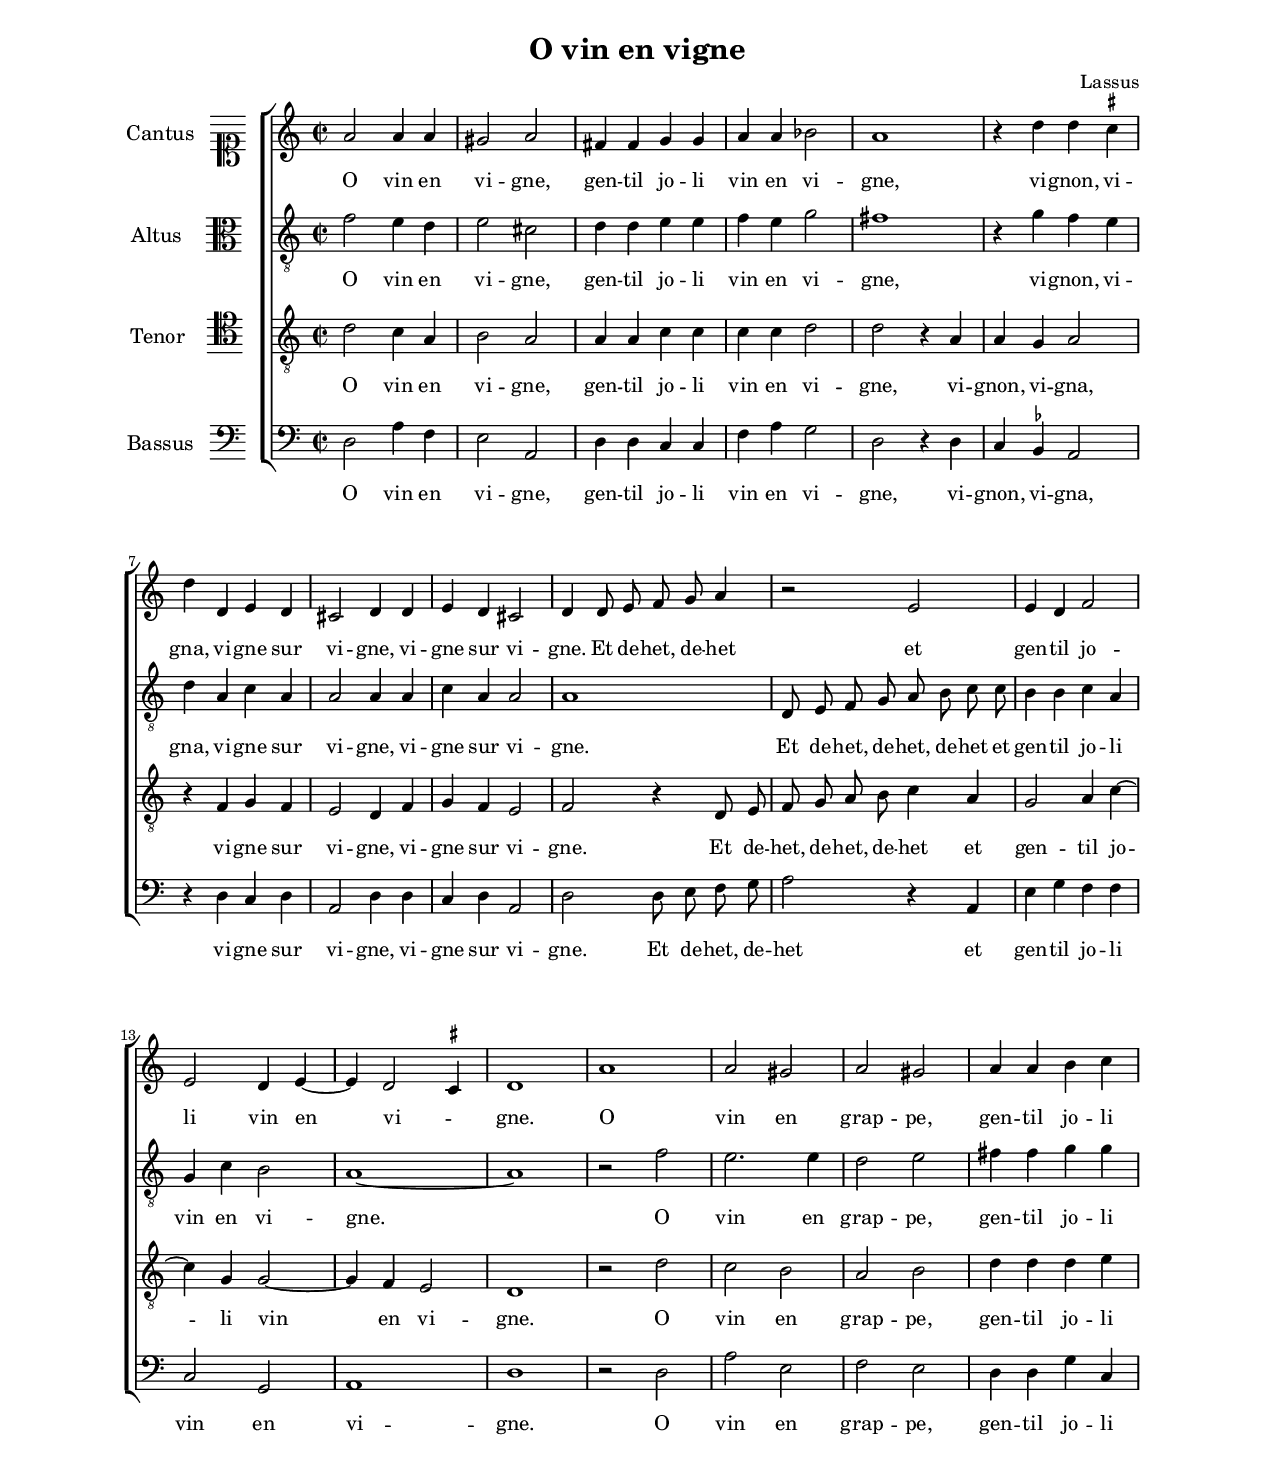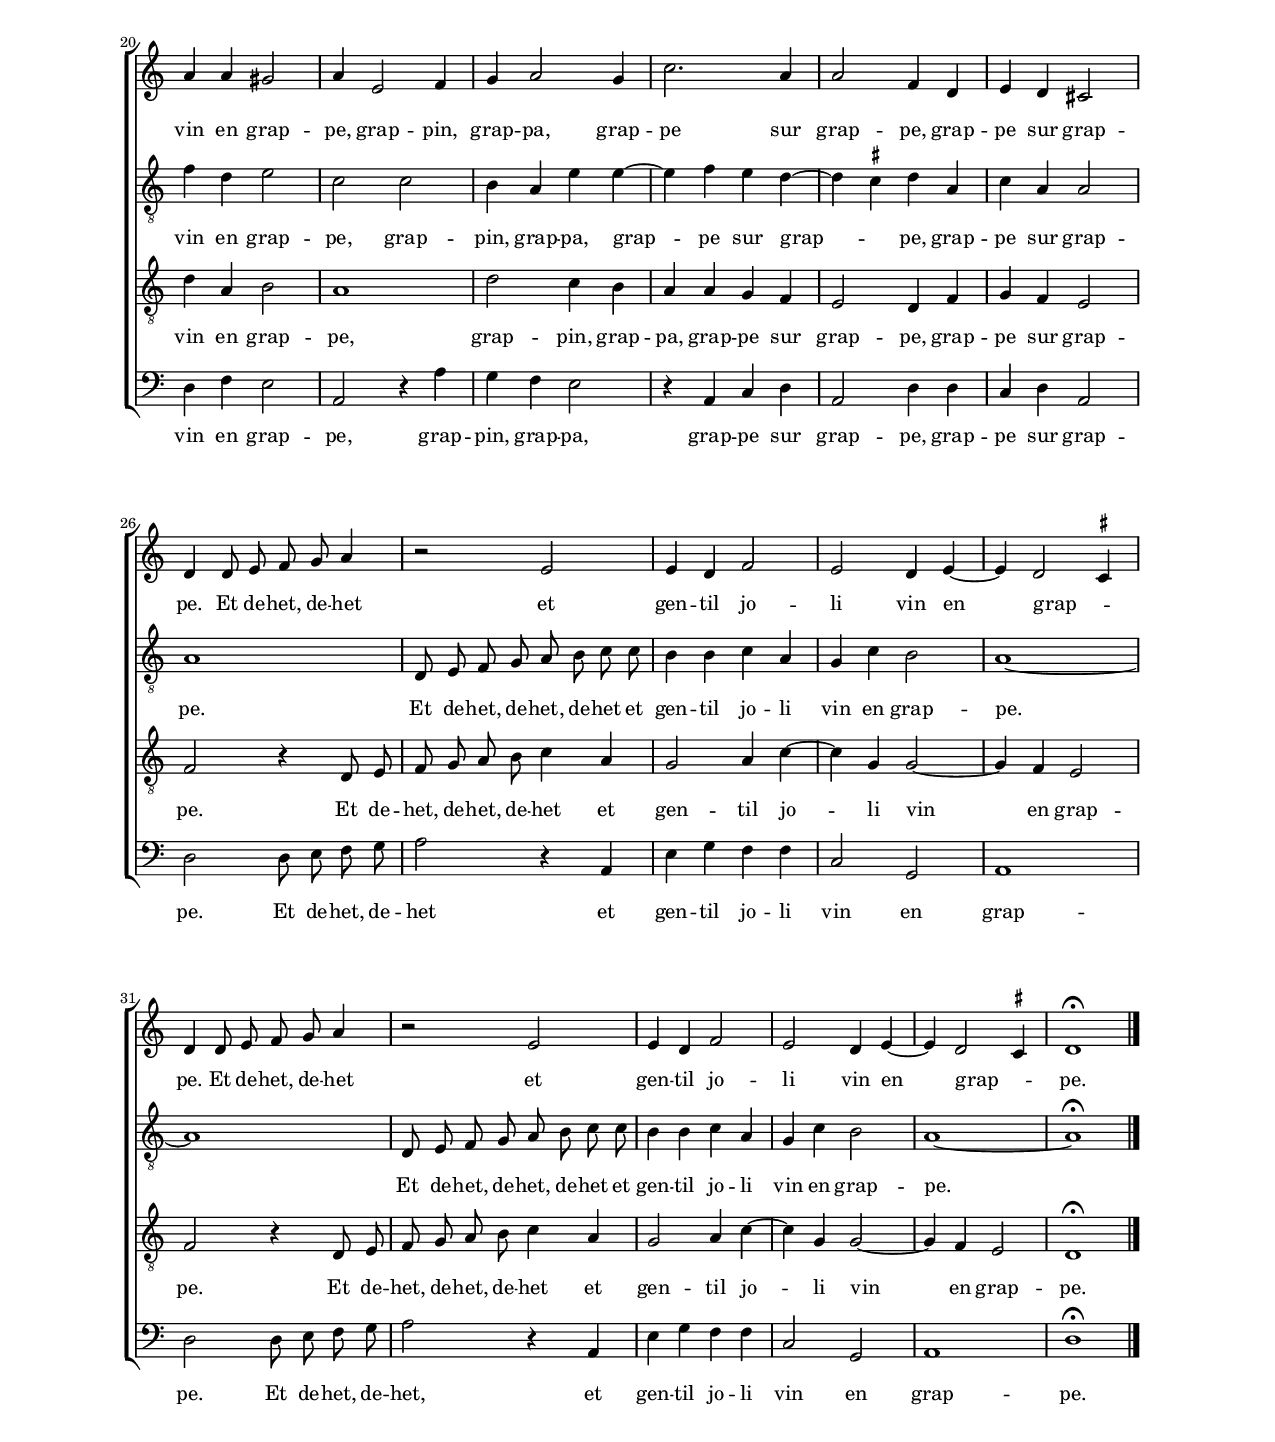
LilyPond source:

\header
{
  title="O vin en vigne"
  composer="Lassus"
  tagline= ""
}

\version "2.18.2"
\include "deutsch.ly"
#(set-global-staff-size 16)
#(set-default-paper-size "letter")
#(ly:set-option 'point-and-click #f)

	
global = {
	\key c \major
	\time 2/2
	}

	ficta = { \once \set suggestAccidentals = ##t }
	
	forget = #(define-music-function (parser location music) (ly:music?) #{
		\accidentalStyle forget
		$music
		\accidentalStyle default
		#})
	
	m = \melisma
	me = \melismaEnd


\paper
	{
	top-margin = 2 \cm
	bottom-margin = 2 \cm
	left-margin = 2.3 \cm
	right-margin = 2.3 \cm
	ragged-bottom = ##f
	ragged-last-bottom = ##t
	print-page-number = ##f
	system-system-spacing = #'((basic-distance . 18) (minimum-distance . 13) (padding . 8) (strechability . 150))
	systems-per-page = 3
%	min-systems-per-page = 3
%	oddHeaderMarkup = \markup { \fill-line { \null \null \column \right-align { \fontsize #1 \fromproperty #'page:page-number-string \null } } }
%	evenHeaderMarkup = \markup { \column \right-align { \fontsize #1 \fromproperty #'page:page-number-string \null } }
	}


incipitcantus = \markup { \score {
	{
	\set Staff.instrumentName = \markup { \fontsize #1 "Cantus" }
	\key c \major
	\clef soprano
	s4 \bar ""
	}
	\layout  {
	raggedright = ##t
	indent = 1.6 \cm
	line-width = 2.2\cm
	\context { \Staff \remove Time_signature_engraver }
	\override Staff.Clef.Y-extent = #'(0 . 0)
	}} \hspace #1 }
	
      
incipitaltus = \markup { \score {
	{
	\set Staff.instrumentName = \markup { \fontsize #1 "Altus" }
	\key c \major
	\clef alto
	s4 \bar ""
	}
	\layout  {
	raggedright = ##t
	indent = 1.6 \cm
	line-width = 2.2\cm
	\context { \Staff \remove Time_signature_engraver }
	\override Staff.Clef.Y-extent = #'(0 . 0)
	}} \hspace #1 }


incipittenor = \markup { \score {
	{
	\set Staff.instrumentName = \markup { \fontsize #1 "Tenor" }
	\key c \major
	\clef tenor
	s4 \bar ""
	}
	\layout  {
	raggedright = ##t
	indent = 1.6 \cm
	line-width = 2.2\cm
	\context { \Staff \remove Time_signature_engraver }
	\override Staff.Clef.Y-extent = #'(0 . 0)
	}} \hspace #1 }


incipitbassus = \markup { \score {
	{
	\set Staff.instrumentName = \markup { \fontsize #1 "Bassus" }
	\key c \major
	\clef bass
	s4 \bar ""
	}
	\layout  {
	raggedright = ##t
	indent = 1.6 \cm
	line-width = 2.2\cm
	\context { \Staff \remove Time_signature_engraver }
	\override Staff.Clef.Y-extent = #'(0 . 0)
	}} \hspace #1 }


cantus =  \relative c''
	{
	\autoBeamOff
	a2 a4 a
	gis2 a
	fis4 fis g g
	a4 a b2
%5
	a1 |
	r4 d d \ficta cis
	d4 d, e d
	cis2 d4 d
	e4 d cis2
%10
	d4 d8 e f g a4 |
	r2 e
	e4 d f2
	e2 d4 e~
	e4 d2 \ficta cis4
%15
	d1 |
	a'1
	a2 gis
	a2 gis
	a4 a h c
%20
	a4 a gis2 |
	a4 e2 f4
	g4 a2 g4
	c2. a4
	a2 f4 d
%25
	e4 d cis2 |
	d4 d8 e f g a4
	r2 e
	e4 d f2
	e2 d4 e~
%30
	e4 d2 \ficta cis4 |
	d4 d8 e f g a4
	r2 e
	e4 d f2
	e2 d4 e~
%35
	e4 d2 \ficta cis4 |
	d1\fermata \bar "|." |
	}


altus =  \relative c'
        {
	\autoBeamOff
	f2 e4 d
	e2 cis
	d4 d e e
	f4 e g2
%5
	fis1 |
	r4 g f e
	d4 a c a
	a2 a4 a
	c4 a a2
%10
	a1 |
	d,8 e f g a h c c
	h4 h c a
	g4 c h2
	a1~
%15
	a1 |
	r2 f'
	e2. e4
	d2 e
	fis4 fis g g
%20
	f4 d e2 |
	c2 c
	h4 a e' e~
	e4 f e d~
	d4 \ficta cis d a
%25
	c4 a a2 |
	a1
	d,8 e f g a h c c
	h4 h c a
	g4 c h2
%30
	a1~ |
	a1
	d,8 e f g a h c c
	h4 h c a
	g4 c h2
%35
	a1~
	a1\fermata |
	}


tenor =  \relative c'
	{
	\autoBeamOff
	d2 c4 a
	h2 a
	a4 a c c
	c4 c d2
%5
	d2 r4 a |
	a4 g a2
	r4 f g f
	e2 d4 f
	g4 f e2
%10
	f2 r4 d8 e
	f8 g a h c4 a
	g2 a4 c~
	c4 g g2~
	g4 f e2
%15
	d1 |
	r2 d'
	c2 h
	a2 h
	d4 d d e
%20
	d4 a h2 |
	a1
	d2 c4 h
	a4 a g f
	e2 d4 f
%25
	g4 f e2 |
	f2 r4 d8 e
	f8 g a h c4 a
	g2 a4 c~
	c4 g g2~
%30
	g4 f e2 |
	f2 r4 d8 e
	f8 g a h c4 a
	g2 a4 c~
	c4 g g2~
%35
	g4 f e2 |
	d1\fermata |
	}


bassus  =  \relative c
	{
	\autoBeamOff
	d2 a'4 f
	e2 a,
	d4 d c c
	f4 a g2
%5
	d2 r4 d |
	c4 \ficta b a2
	r4 d c d
	a2 d4 d
	c4 d a2
%10
	d2 d8 e f g |
	a2 r4 a,
	e' g f f
	c2 g
	a1
%15
	d1 |
	r2 d
	a'2 e
	f2 e
	d4 d g c,
%20
	d4 f e2 |
	a,2 r4 a'
	g4 f e2
	r4 a, c d
	a2 d4 d
%25
	c4 d a2 |
	d2 d8 e f g
	a2 r4 a,
	e'4 g f f
	c2 g
%30
	a1 |
	d2 d8 e f g
	a2 r4 a,
	e'4 g f f
	c2 g
%35
	a1
	d1\fermata |
	}

lyricscantus = \lyricmode {
	O vin en vi -- gne, gen -- til jo -- li vin en vi -- gne,
	vi -- gnon, vi -- gna, vi -- gne sur vi -- gne,
	vi -- gne sur vi -- gne.
	Et de -- het, de -- het
	et gen -- til jo -- li vin en vi -- _ gne.
	O vin en grap -- pe, gen -- til jo -- li vin en grap -- pe,
	grap -- pin, grap -- pa, grap -- pe sur grap -- pe,
	grap -- pe sur grap -- pe.
	Et de -- het, de -- het
	et gen -- til jo -- li vin en grap -- _ pe.
	Et de -- het, de -- het
	et gen -- til jo -- li vin en grap -- _ pe.
	}


lyricsaltus = \lyricmode {
	O vin en vi -- gne, gen -- til jo -- li vin en vi -- gne,
	vi -- gnon, vi -- gna, vi -- gne sur vi -- gne,
	vi -- gne sur vi -- gne.
	Et de -- het, de -- het, de -- het
	et gen -- til jo -- li vin en vi -- gne.
	O vin en grap -- pe, gen -- til jo -- li vin en grap -- pe,
	grap -- pin, grap -- pa, grap -- pe sur grap -- _ pe,
	grap -- pe sur grap -- pe.
	Et de -- het, de -- het, de -- het
	et gen -- til jo -- li vin en grap -- pe.
	Et de -- het, de -- het, de -- het
	et gen -- til jo -- li vin en grap -- pe.
	}


lyricstenor = \lyricmode {
	O vin en vi -- gne, gen -- til jo -- li vin en vi -- gne,
	vi -- gnon, vi -- gna, vi -- gne sur vi -- gne,
	vi -- gne sur vi -- gne.
	Et de -- het, de -- het, de -- het
	et gen -- til jo -- li vin en vi -- gne.
	O vin en grap -- pe, gen -- til jo -- li vin en grap -- pe,
	grap -- pin, grap -- pa, grap -- pe sur grap -- pe,
	grap -- pe sur grap -- pe.
	Et de -- het, de -- het, de -- het
	et gen -- til jo -- li vin en grap -- pe.
	Et de -- het, de -- het, de -- het
	et gen -- til jo -- li vin en grap -- pe.
	}


lyricsbassus = \lyricmode {
	O vin en vi -- gne, gen -- til jo -- li vin en vi -- gne,
	vi -- gnon, vi -- gna, vi -- gne sur vi -- gne,
	vi -- gne sur vi -- gne.
	Et de -- het, de -- het
	et gen -- til jo -- li vin en vi -- gne.
	O vin en grap -- pe, gen -- til jo -- li vin en grap -- pe,
	grap -- pin, grap -- pa, grap -- pe sur grap -- pe,
	grap -- pe sur grap -- pe.
	Et de -- het, de -- het
	et gen -- til jo -- li vin en grap -- pe.
	Et de -- het, de -- het,
	et gen -- til jo -- li vin en grap -- pe.
	}


\score
{  
  % \transpose {
	\new ChoirStaff \with { \override StaffGrouper.staff-staff-spacing.basic-distance = #13 }
	<<

	\new Staff << \global
	\new Voice="v1" {
		\set Staff.instrumentName=\incipitcantus
		\set Staff.midiInstrument = "reed organ"
		\clef "violin"
		\cantus }
	\new Lyrics \lyricsto "v1" {\lyricscantus }
	>>


	\new Staff << \global
	\new Voice="v2" {
		\set Staff.instrumentName=\incipitaltus
		\set Staff.midiInstrument = "reed organ"
		\clef "G_8" 
		\altus}
	\new Lyrics \lyricsto "v2" {\lyricsaltus }
	>>


	\new Staff << \global
	\new Voice="v3" {
		\set Staff.instrumentName=\incipittenor
		\set Staff.midiInstrument = "reed organ"
		\clef "G_8"
		\tenor }
	\new Lyrics \lyricsto "v3" {\lyricstenor }
	>>


	\new Staff << \global
	\new Voice="v4" {
		\set Staff.instrumentName=\incipitbassus
		\set Staff.midiInstrument = "reed organ"
		\clef "bass" 
		\bassus }
	\new Lyrics \lyricsto "v4" {\lyricsbassus}
	>>

	>>
	% } % transpose

	\layout
	{
	indent = 2.3 \cm
	\context { \Lyrics \override VerticalAxisGroup.nonstaff-relatedstaff-spacing.padding = #2 }
	\context { \Staff \override TimeSignature.break-visibility = #end-of-line-invisible }
%	\context { \Staff \override InstrumentName.X-offset = #'-25 }
	\context { \Voice \override Slur.transparent = ##t }
%	\context { \Voice \override AccidentalSuggestion.avoid-slur = #'ignore }
%	\context { \Voice \override AccidentalSuggestion.outside-staff-priority = ##f }
%	\context { \Score \override BarNumber.padding = #2 }
	\context { \Voice \override NoteHead.style = #'baroque }
	}

\midi
	{
    	\tempo 4 = 170
	}
	
}


% EOF